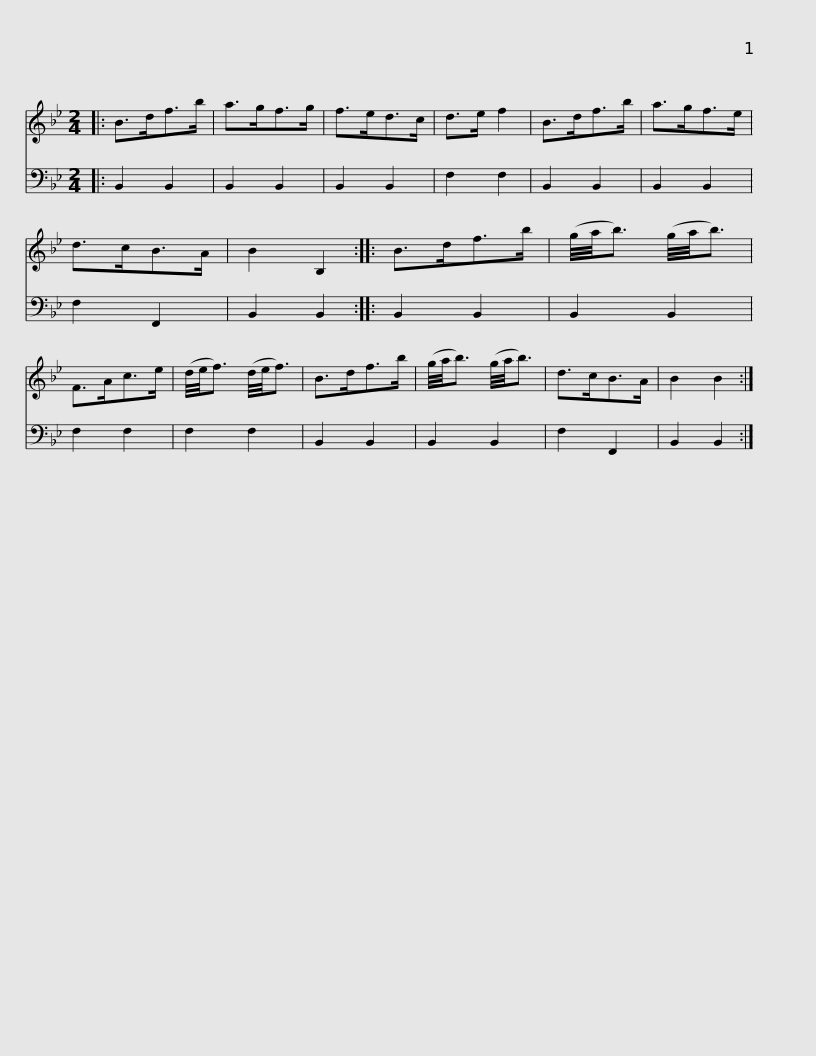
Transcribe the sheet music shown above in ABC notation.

X:1
%%score 1 2
L:1/8
M:2/4
I:linebreak $
K:Bb
V:1 treble
V:2 bass
V:1
|: B>df>b | a>gf>g | f>ed>c | d>e f2 | B>df>b | %5
 a>gf>e | d>cB>A | B2 B,2 :: B>df>b |$ (g/4a/4b3/2) (g/4a/4b3/2) | %10
 F>Ac>e | (d/4e/4f3/2) (d/4e/4f3/2) | B>df>b | (g/4a/4b3/2) (g/4a/4b3/2) | d>cB>A | %15
 B2 B2 :| %16
V:2
|: B,,2 B,,2 | B,,2 B,,2 | B,,2 B,,2 | F,2 F,2 | B,,2 B,,2 | %5
 B,,2 B,,2 | F,2 F,,2 | B,,2 B,,2 :: B,,2 B,,2 |$ B,,2 B,,2 | %10
 F,2 F,2 | F,2 F,2 | B,,2 B,,2 | B,,2 B,,2 | F,2 F,,2 | %15
 B,,2 B,,2 :| %16
